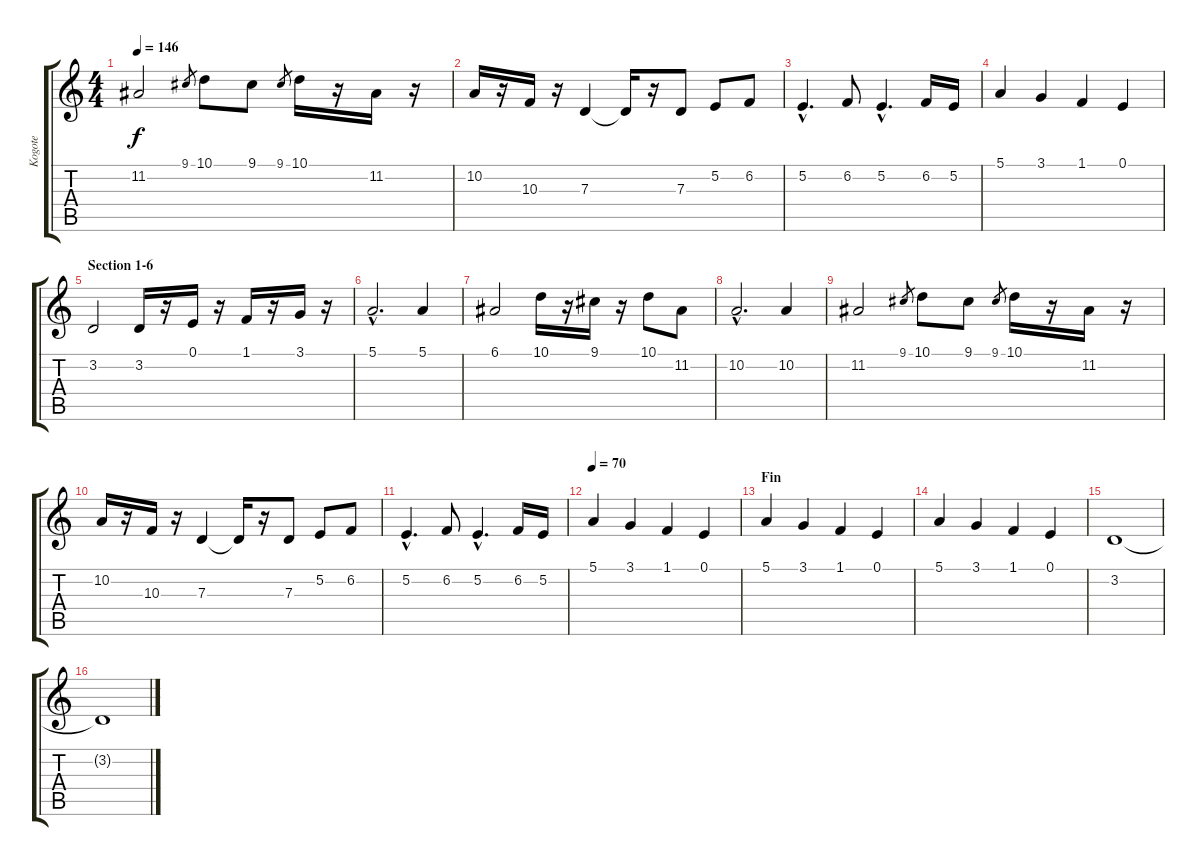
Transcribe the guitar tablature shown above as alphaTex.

\track ("Kogote" "Kogote") {instrument accordion}
\staff {score tabs}
\tuning (E4 B3 G3 D3 A2 E2) {hide}
\ts (4 4)
\tempo 146
\clef g2
\ks c
11.2.2{dy f} 9.1.8{gr} 10.1.8 9.1.8 9.1.8{gr} 10.1.16 r.16 11.2.16 r.16 |
10.2.16 r.16 10.3.16 r.16 7.3.4 7.3{t}.16 r.16 7.3.8 5.2.8 6.2.8 |
5.2{hac}.4{d} 6.2.8 5.2{hac}.4{d} 6.2.16 5.2.16 |
5.1.4 3.1.4 1.1.4 0.1.4 |
\section ("" "Section 1-6")
3.2.2 3.2.16 r.16 0.1.16 r.16 1.1.16 r.16 3.1.16 r.16 |
5.1{hac}.2{d} 5.1.4 |
6.1.2 10.1.16 r.16 9.1.16 r.16 10.1.8 11.2.8 |
10.2{hac}.2{d} 10.2.4 |
11.2.2 9.1.8{gr} 10.1.8 9.1.8 9.1.8{gr} 10.1.16 r.16 11.2.16 r.16 |
10.2.16 r.16 10.3.16 r.16 7.3.4 7.3{t}.16 r.16 7.3.8 5.2.8 6.2.8 |
5.2{hac}.4{d} 6.2.8 5.2{hac}.4{d} 6.2.16 5.2.16 |
\tempo 70
5.1.4 3.1.4 1.1.4 0.1.4 |
\section ("" "Fin")
5.1.4 3.1.4 1.1.4 0.1.4 |
5.1.4 3.1.4 1.1.4 0.1.4 |
3.2.1 |
3.2{t}.1
